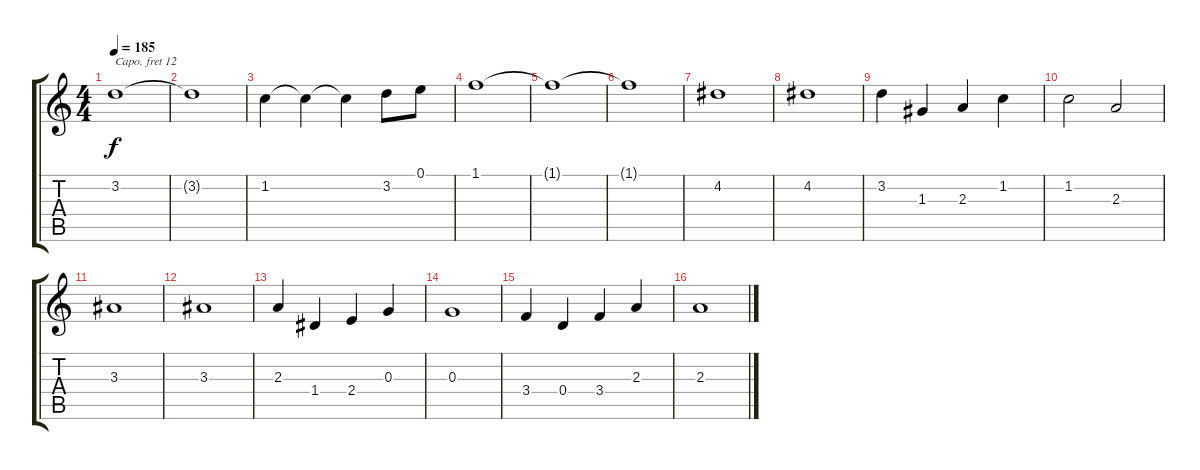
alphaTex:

\track "" {instrument churchorgan}
\staff {score tabs}
\capo 12
\tuning (E4 B3 G3 D3 A2 E2) {hide}
\ts (4 4)
\tempo 185
\clef g2
\ks c
3.2{t}.1{dy f} |
3.2{t}.1 |
1.2.4 1.2{t}.4 1.2{t}.4 3.2.8 0.1.8 |
1.1.1 |
1.1{t}.1 |
1.1{t}.1 |
4.2.1 |
4.2.1 |
3.2.4 1.3.4 2.3.4 1.2.4 |
1.2.2 2.3.2 |
3.3.1 |
3.3.1 |
2.3.4 1.4.4 2.4.4 0.3.4 |
0.3.1 |
3.4.4 0.4.4 3.4.4 2.3.4 |
2.3.1
